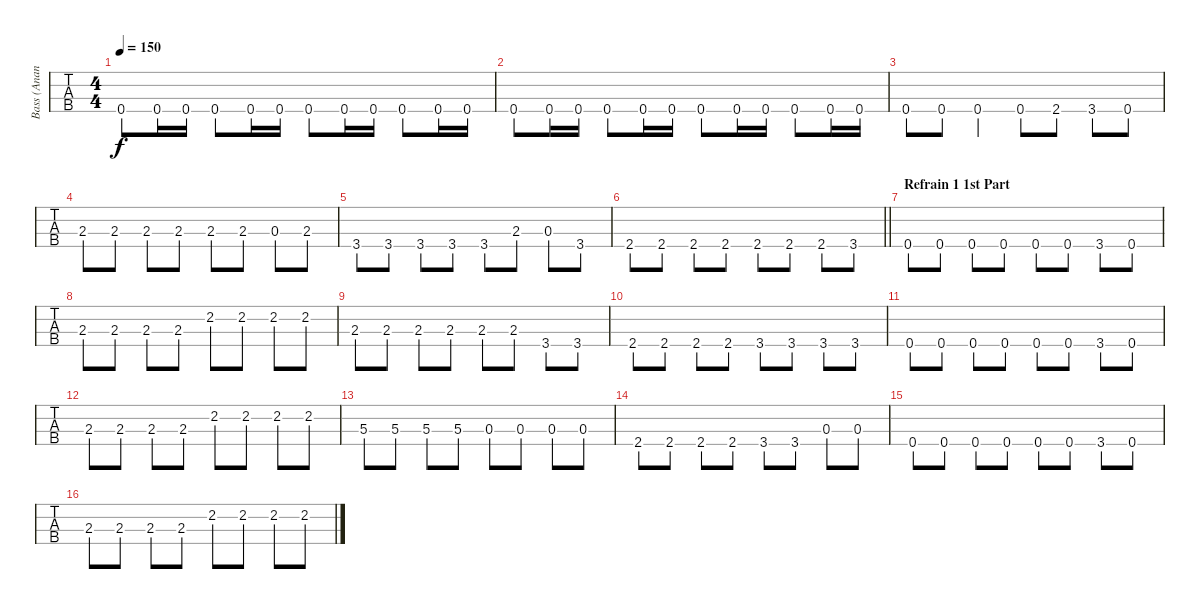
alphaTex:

\track ("Bass (Anan Kaddouri)" "Bass (Anan") {instrument electricbassfinger}
\staff {tabs}
\tuning (Gb2 Db2 Ab1 Eb1) {hide}
\ts (4 4)
\tempo 150
\clef f4
\ks c
0.4.8{dy f} 0.4.16 0.4.16 0.4.8 0.4.16 0.4.16 0.4.8 0.4.16 0.4.16 0.4.8 0.4.16 0.4.16 |
0.4.8 0.4.16 0.4.16 0.4.8 0.4.16 0.4.16 0.4.8 0.4.16 0.4.16 0.4.8 0.4.16 0.4.16 |
0.4.8 0.4.8 0.4.4 0.4.8 2.4.8 3.4.8 0.4.8 |
2.3.8 2.3.8 2.3.8 2.3.8 2.3.8 2.3.8 0.3.8 2.3.8 |
3.4.8 3.4.8 3.4.8 3.4.8 3.4.8 2.3.8 0.3.8 3.4.8 |
\barLineRight lightlight
2.4.8 2.4.8 2.4.8 2.4.8 2.4.8 2.4.8 2.4.8 3.4.8 |
\section ("" "Refrain 1 1st Part")
0.4.8 0.4.8 0.4.8 0.4.8 0.4.8 0.4.8 3.4.8 0.4.8 |
2.3.8 2.3.8 2.3.8 2.3.8 2.2.8 2.2.8 2.2.8 2.2.8 |
2.3.8 2.3.8 2.3.8 2.3.8 2.3.8 2.3.8 3.4.8 3.4.8 |
2.4.8 2.4.8 2.4.8 2.4.8 3.4.8 3.4.8 3.4.8 3.4.8 |
0.4.8 0.4.8 0.4.8 0.4.8 0.4.8 0.4.8 3.4.8 0.4.8 |
2.3.8 2.3.8 2.3.8 2.3.8 2.2.8 2.2.8 2.2.8 2.2.8 |
5.3.8 5.3.8 5.3.8 5.3.8 0.3.8 0.3.8 0.3.8 0.3.8 |
2.4.8 2.4.8 2.4.8 2.4.8 3.4.8 3.4.8 0.3.8 0.3.8 |
0.4.8 0.4.8 0.4.8 0.4.8 0.4.8 0.4.8 3.4.8 0.4.8 |
2.3.8 2.3.8 2.3.8 2.3.8 2.2.8 2.2.8 2.2.8 2.2.8
